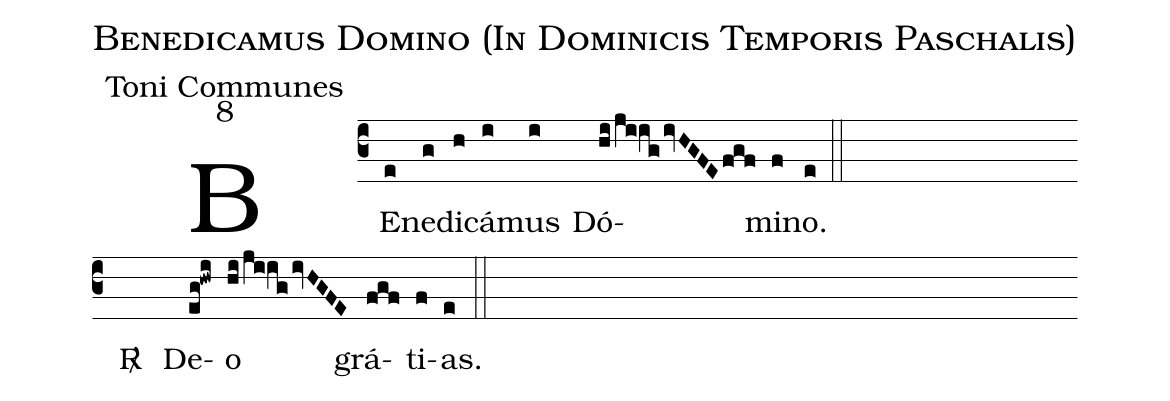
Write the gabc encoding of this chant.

name:Benedicamus Domino (In Dominicis Temporis Paschalis);
office-part:Toni Communes;
mode:8;
%%
(c3) BE(e)ne(g)di(h)cá(i)mus(i) Dó(hijV!i/0igivHGFEfgf)mi(f)no.(e) (::Z-)
<sp>R/</sp> () De(eg!hwi)o(hijV!i/0igivHGFE/)  grá(fgf)ti(f)as.(e) (::)
